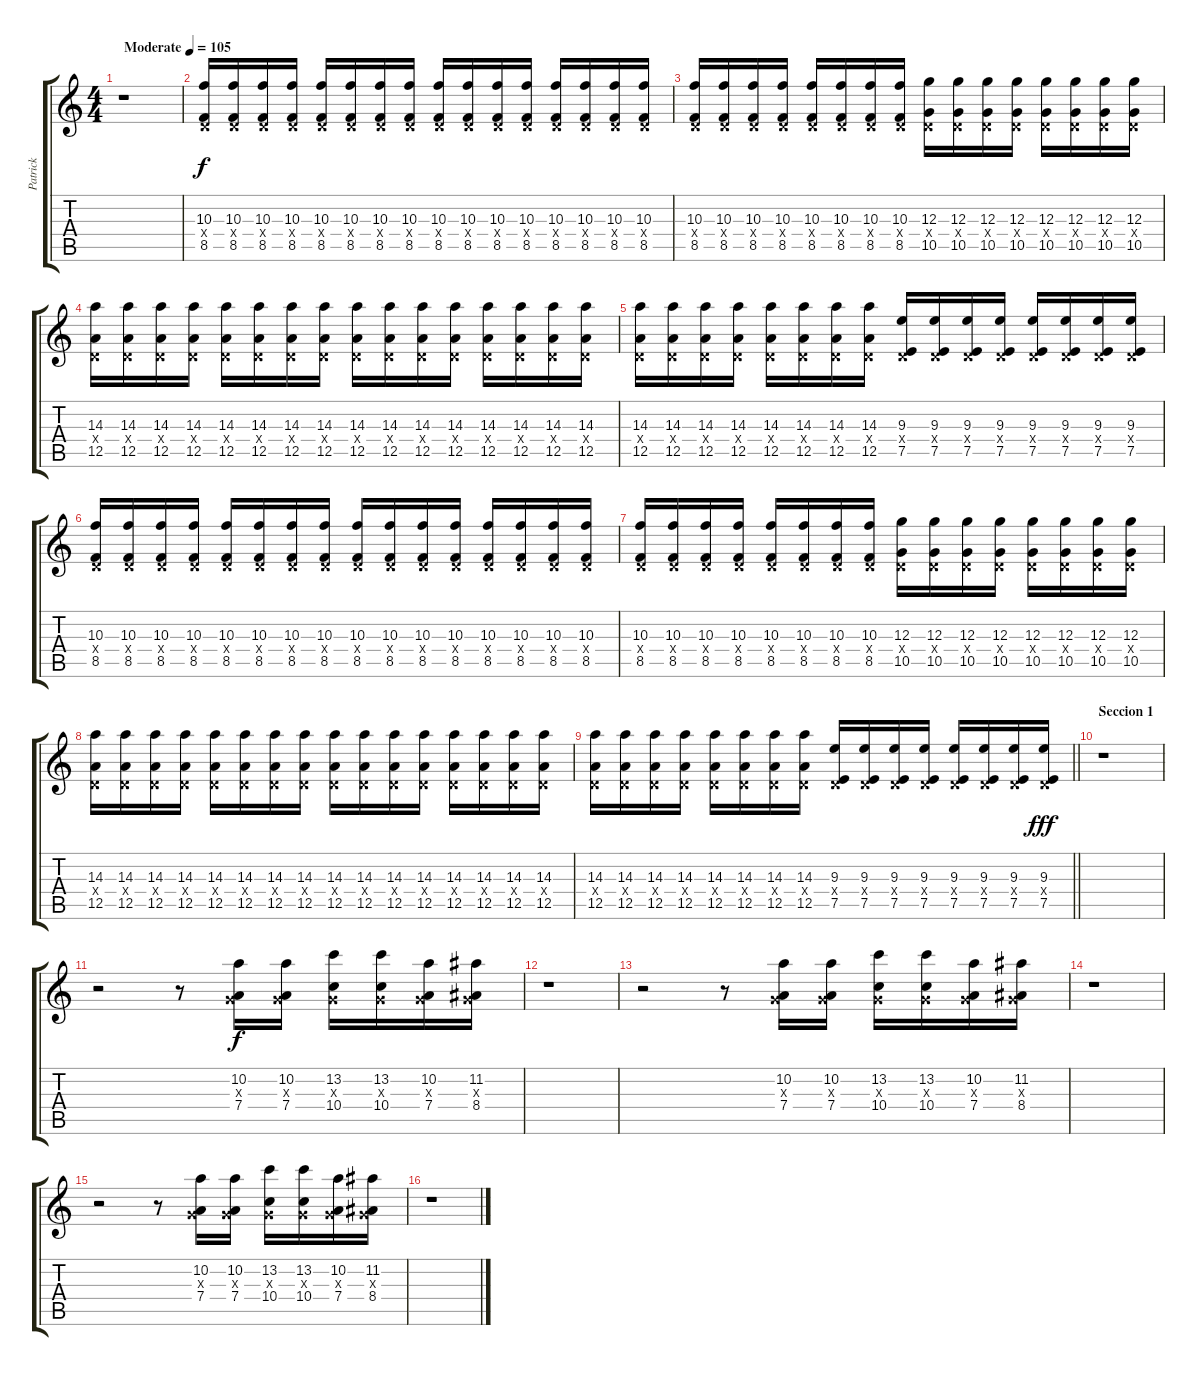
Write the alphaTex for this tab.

\track ("Patrick" "Patrick") {instrument overdrivenguitar}
\staff {score tabs}
\tuning (E4 B3 G3 D3 A2 D2) {hide}
\ts (4 4)
\tempo (105 "Moderate")
\clef g2
\ks c
r.1{dy f instrument overdrivenguitar} |
(10.3 0.4{x} 8.5).16 (10.3 0.4{x} 8.5).16 (10.3 0.4{x} 8.5).16 (10.3 0.4{x} 8.5).16 (10.3 0.4{x} 8.5).16 (10.3 0.4{x} 8.5).16 (10.3 0.4{x} 8.5).16 (10.3 0.4{x} 8.5).16 (10.3 0.4{x} 8.5).16 (10.3 0.4{x} 8.5).16 (10.3 0.4{x} 8.5).16 (10.3 0.4{x} 8.5).16 (10.3 0.4{x} 8.5).16 (10.3 0.4{x} 8.5).16 (10.3 0.4{x} 8.5).16 (10.3 0.4{x} 8.5).16 |
(10.3 0.4{x} 8.5).16 (10.3 0.4{x} 8.5).16 (10.3 0.4{x} 8.5).16 (10.3 0.4{x} 8.5).16 (10.3 0.4{x} 8.5).16 (10.3 0.4{x} 8.5).16 (10.3 0.4{x} 8.5).16 (10.3 0.4{x} 8.5).16 (12.3 0.4{x} 10.5).16 (12.3 0.4{x} 10.5).16 (12.3 0.4{x} 10.5).16 (12.3 0.4{x} 10.5).16 (12.3 0.4{x} 10.5).16 (12.3 0.4{x} 10.5).16 (12.3 0.4{x} 10.5).16 (12.3 0.4{x} 10.5).16 |
(14.3 0.4{x} 12.5).16 (14.3 0.4{x} 12.5).16 (14.3 0.4{x} 12.5).16 (14.3 0.4{x} 12.5).16 (14.3 0.4{x} 12.5).16 (14.3 0.4{x} 12.5).16 (14.3 0.4{x} 12.5).16 (14.3 0.4{x} 12.5).16 (14.3 0.4{x} 12.5).16 (14.3 0.4{x} 12.5).16 (14.3 0.4{x} 12.5).16 (14.3 0.4{x} 12.5).16 (14.3 0.4{x} 12.5).16 (14.3 0.4{x} 12.5).16 (14.3 0.4{x} 12.5).16 (14.3 0.4{x} 12.5).16 |
(14.3 0.4{x} 12.5).16 (14.3 0.4{x} 12.5).16 (14.3 0.4{x} 12.5).16 (14.3 0.4{x} 12.5).16 (14.3 0.4{x} 12.5).16 (14.3 0.4{x} 12.5).16 (14.3 0.4{x} 12.5).16 (14.3 0.4{x} 12.5).16 (9.3 0.4{x} 7.5).16 (9.3 0.4{x} 7.5).16 (9.3 0.4{x} 7.5).16 (9.3 0.4{x} 7.5).16 (9.3 0.4{x} 7.5).16 (9.3 0.4{x} 7.5).16 (9.3 0.4{x} 7.5).16 (9.3 0.4{x} 7.5).16 |
(10.3 0.4{x} 8.5).16 (10.3 0.4{x} 8.5).16 (10.3 0.4{x} 8.5).16 (10.3 0.4{x} 8.5).16 (10.3 0.4{x} 8.5).16 (10.3 0.4{x} 8.5).16 (10.3 0.4{x} 8.5).16 (10.3 0.4{x} 8.5).16 (10.3 0.4{x} 8.5).16 (10.3 0.4{x} 8.5).16 (10.3 0.4{x} 8.5).16 (10.3 0.4{x} 8.5).16 (10.3 0.4{x} 8.5).16 (10.3 0.4{x} 8.5).16 (10.3 0.4{x} 8.5).16 (10.3 0.4{x} 8.5).16 |
(10.3 0.4{x} 8.5).16 (10.3 0.4{x} 8.5).16 (10.3 0.4{x} 8.5).16 (10.3 0.4{x} 8.5).16 (10.3 0.4{x} 8.5).16 (10.3 0.4{x} 8.5).16 (10.3 0.4{x} 8.5).16 (10.3 0.4{x} 8.5).16 (12.3 0.4{x} 10.5).16 (12.3 0.4{x} 10.5).16 (12.3 0.4{x} 10.5).16 (12.3 0.4{x} 10.5).16 (12.3 0.4{x} 10.5).16 (12.3 0.4{x} 10.5).16 (12.3 0.4{x} 10.5).16 (12.3 0.4{x} 10.5).16 |
(14.3 0.4{x} 12.5).16 (14.3 0.4{x} 12.5).16 (14.3 0.4{x} 12.5).16 (14.3 0.4{x} 12.5).16 (14.3 0.4{x} 12.5).16 (14.3 0.4{x} 12.5).16 (14.3 0.4{x} 12.5).16 (14.3 0.4{x} 12.5).16 (14.3 0.4{x} 12.5).16 (14.3 0.4{x} 12.5).16 (14.3 0.4{x} 12.5).16 (14.3 0.4{x} 12.5).16 (14.3 0.4{x} 12.5).16 (14.3 0.4{x} 12.5).16 (14.3 0.4{x} 12.5).16 (14.3 0.4{x} 12.5).16 |
\barLineRight lightlight
(14.3 0.4{x} 12.5).16 (14.3 0.4{x} 12.5).16 (14.3 0.4{x} 12.5).16 (14.3 0.4{x} 12.5).16 (14.3 0.4{x} 12.5).16 (14.3 0.4{x} 12.5).16 (14.3 0.4{x} 12.5).16 (14.3 0.4{x} 12.5).16 (9.3 0.4{x} 7.5).16 (9.3 0.4{x} 7.5).16 (9.3 0.4{x} 7.5).16 (9.3 0.4{x} 7.5).16 (9.3 0.4{x} 7.5).16 (9.3 0.4{x} 7.5).16 (9.3 0.4{x} 7.5).16 (9.3 0.4{x} 7.5).16{dy fff} |
\section ("" "Seccion 1")
r.1 |
r.2 r.8 (10.2 0.3{x} 7.4).16{dy f} (10.2 0.3{x} 7.4).16 (13.2 0.3{x} 10.4).16 (13.2 0.3{x} 10.4).16 (10.2 0.3{x} 7.4).16 (11.2 0.3{x} 8.4).16 |
r.1 |
r.2 r.8 (10.2 0.3{x} 7.4).16 (10.2 0.3{x} 7.4).16 (13.2 0.3{x} 10.4).16 (13.2 0.3{x} 10.4).16 (10.2 0.3{x} 7.4).16 (11.2 0.3{x} 8.4).16 |
r.1 |
r.2 r.8 (10.2 0.3{x} 7.4).16 (10.2 0.3{x} 7.4).16 (13.2 0.3{x} 10.4).16 (13.2 0.3{x} 10.4).16 (10.2 0.3{x} 7.4).16 (11.2 0.3{x} 8.4).16 |
r.1
